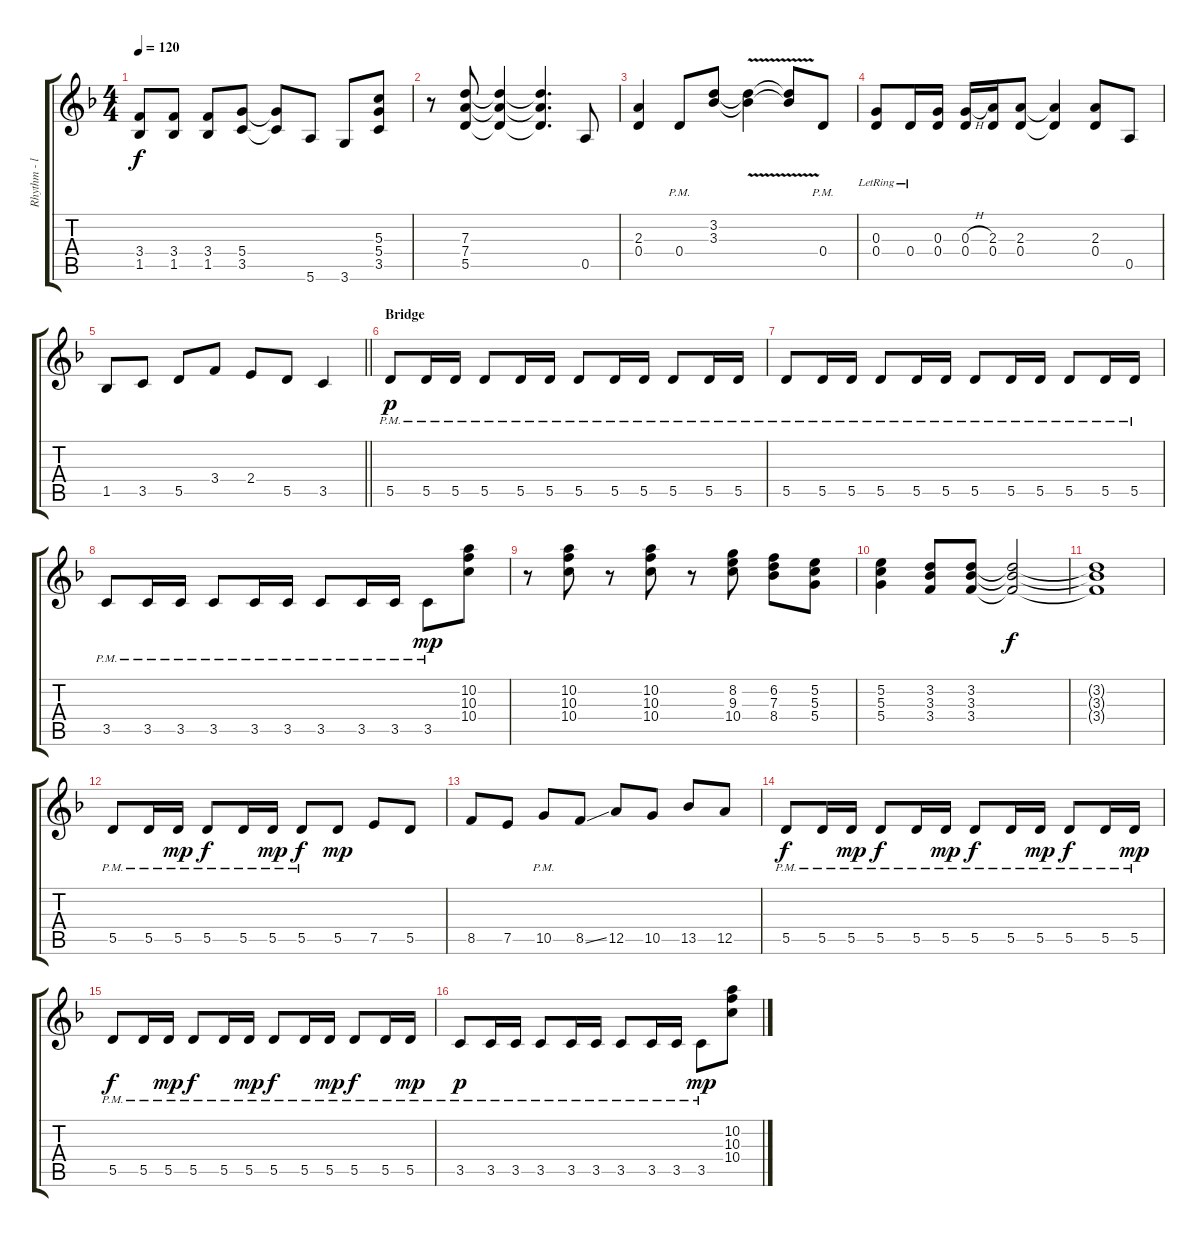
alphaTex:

\track ("Rhythm - left" "Rhythm - l") {instrument distortionguitar}
\staff {score tabs}
\tuning (E4 B3 G3 D3 A2 E2) {hide}
\ts (4 4)
\tempo 120
\clef g2
\ks dminor
(3.4 1.5).8{dy f} (3.4 1.5).8 (3.4 1.5).8 (5.4 3.5).8 (5.4{t} 3.5{t}).8 5.6.8 3.6.8 (5.3 5.4 3.5).8 |
r.8 (7.3 7.4 5.5).8 (7.3{t} 7.4{t} 5.5{t}).4 (7.3{t} 7.4{t} 5.5{t}).4{d} 0.5.8 |
(2.3 0.4).4 0.4{pm}.8 (3.2 3.3).8 (3.2{v t} 3.3{v t}).4 (3.2{t} 3.3{t}).8 0.4{pm}.8 |
(0.3{lr} 0.4{lr}).8 0.4{lr}.16 (0.3 0.4).16 (0.3{h} 0.4).16 (2.3 0.4).16 (2.3 0.4).8 (2.3{t} 0.4{t}).4 (2.3 0.4).8 0.5.8 |
\barLineRight lightlight
1.5.8 3.5.8 5.5.8 3.4.8 2.4.8 5.5.8 3.5.4 |
\section ("" "Bridge")
5.5{pm}.8{dy p} 5.5{pm}.16 5.5{pm}.16 5.5{pm}.8 5.5{pm}.16 5.5{pm}.16 5.5{pm}.8 5.5{pm}.16 5.5{pm}.16 5.5{pm}.8 5.5{pm}.16 5.5{pm}.16 |
5.5{pm}.8 5.5{pm}.16 5.5{pm}.16 5.5{pm}.8 5.5{pm}.16 5.5{pm}.16 5.5{pm}.8 5.5{pm}.16 5.5{pm}.16 5.5{pm}.8 5.5{pm}.16 5.5{pm}.16 |
3.5{pm}.8 3.5{pm}.16 3.5{pm}.16 3.5{pm}.8 3.5{pm}.16 3.5{pm}.16 3.5{pm}.8 3.5{pm}.16 3.5{pm}.16 3.5{pm}.8{dy mp} (10.2 10.3 10.4).8 |
r.8 (10.2 10.3 10.4).8 r.8 (10.2 10.3 10.4).8 r.8 (8.2 9.3 10.4).8 (6.2 7.3 8.4).8 (5.2 5.3 5.4).8 |
(5.2 5.3 5.4).4 (3.2 3.3 3.4).8 (3.2 3.3 3.4).8 (3.2{t} 3.3{t} 3.4{t}).2{dy f} |
(3.2{t} 3.3{t} 3.4{t}).1 |
5.5{pm}.8 5.5{pm}.16 5.5{pm}.16{dy mp} 5.5{pm}.8{dy f} 5.5{pm}.16 5.5{pm}.16{dy mp} 5.5{pm}.8{dy f} 5.5.8{dy mp} 7.5.8 5.5.8 |
8.5.8 7.5.8 10.5{pm}.8 8.5{ss}.8 12.5.8 10.5.8 13.5.8 12.5.8 |
5.5{pm}.8{dy f} 5.5{pm}.16 5.5{pm}.16{dy mp} 5.5{pm}.8{dy f} 5.5{pm}.16 5.5{pm}.16{dy mp} 5.5{pm}.8{dy f} 5.5{pm}.16 5.5{pm}.16{dy mp} 5.5{pm}.8{dy f} 5.5{pm}.16 5.5{pm}.16{dy mp} |
5.5{pm}.8{dy f} 5.5{pm}.16 5.5{pm}.16{dy mp} 5.5{pm}.8{dy f} 5.5{pm}.16 5.5{pm}.16{dy mp} 5.5{pm}.8{dy f} 5.5{pm}.16 5.5{pm}.16{dy mp} 5.5{pm}.8{dy f} 5.5{pm}.16 5.5{pm}.16{dy mp} |
3.5{pm}.8{dy p} 3.5{pm}.16 3.5{pm}.16 3.5{pm}.8 3.5{pm}.16 3.5{pm}.16 3.5{pm}.8 3.5{pm}.16 3.5{pm}.16 3.5{pm}.8{dy mp} (10.2 10.3 10.4).8
